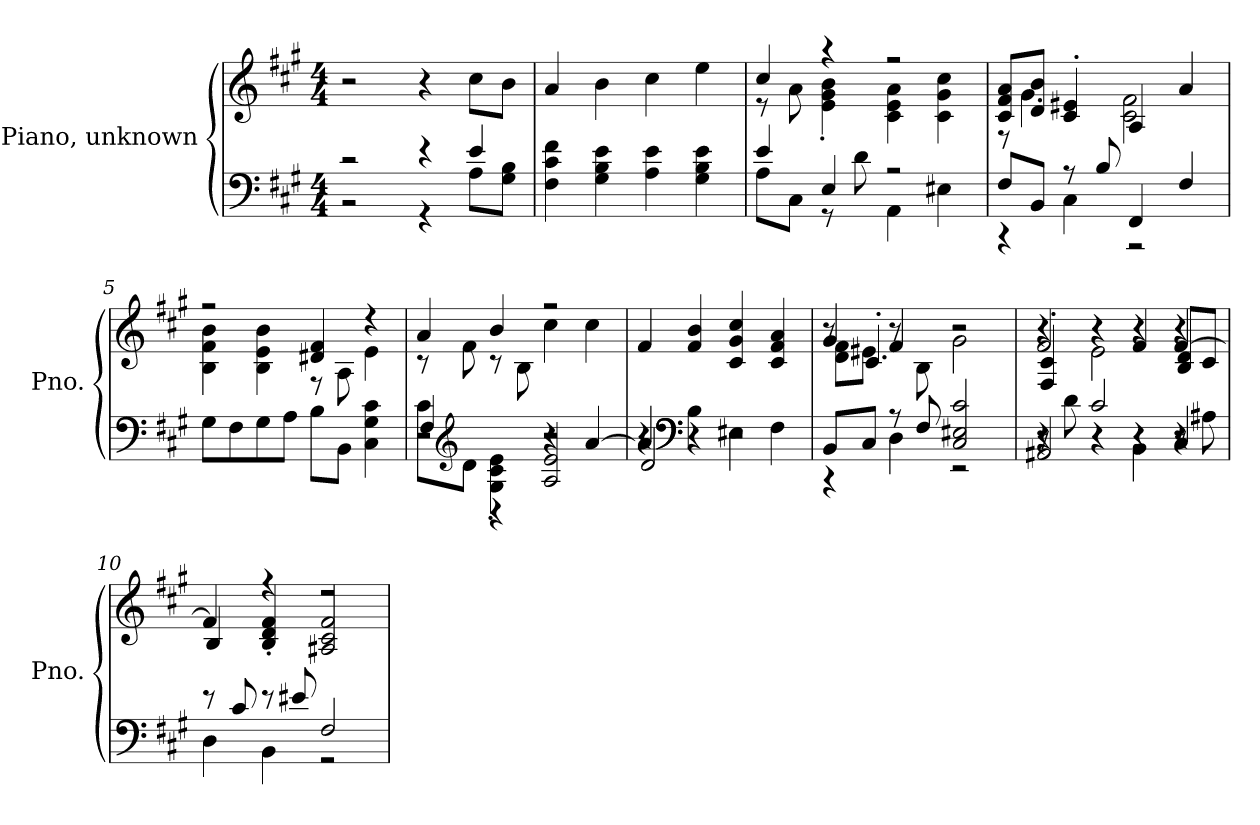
**kern	**kern
*part1	*part1
*staff2	*staff1
*I"Piano, unknown	*
*I'Pno.	*
*clefF4	*clefG2
*k[f#c#g#]	*k[f#c#g#]
*M4/4	*M4/4
*MM120	*MM120
=1	=1
*^	*
2r	2r	2r
4r	4r	4r
4e/	8A\L	8cc#\L
.	8G#\ 8B\J	8b\J
*v	*v	*
=2	=2
4F#\ 4c#\ 4f#\	4a/
4G#\ 4B\ 4e\	4b\
4A\ 4e\	4cc#\
4G#\ 4B\ 4e\	4ee\
=3	=3
*^	*^
4e/	8A\L	4cc#/	8r
.	8C#\J	.	8a\
4E/	8r	4r	4e\' 4g#\' 4b\'
.	8d\	.	.
2r	4AA\	2r	4c#\ 4e\ 4a\
.	4E#X\	.	4c#\ 4g#\ 4cc#\
=4	=4	=4	=4
8F#/L	4r	8c#/ 8f#/ 8a/L	8r
8BB/J	.	8d/ 8b/J	4.g#\
8r	4C#\	4c#/' 4e#X/'	.
8B/	.	.	.
4FF#/	2r	4A/	2c#\ 2f#\
4F#/	.	4a/	.
*v	*v	*	*
=5	=5	=5
8G#\L	2r	4B\ 4f#\ 4b\
8F#\	.	.
8G#\	.	4B\ 4e\ 4b\
8A\J	.	.
8B\L	4d#X/ 4f#/	8r
8BB\J	.	8A\
4C#\ 4G#\ 4c#\	4r	4e\
!!LO:LB:g=z	!!
=6	=6	=6
*^	*	*
*	*^	*	*
2r	8c#\L	4F#/	4a/	8r
*clefG2	*	*	*	*
.	8d\J	.	.	8f#\
.	4G#\' 4c#\' 4e\'	4r	4b/	8r
.	.	.	.	8B\
4r	2r	2A/ 2e/	2r	4cc#\
[4a/	.	.	.	4cc#\
*	*	*	*v	*v
=7	=7	=7	=7
4a/]	4r	2d/	4f#/
*clefF4	*	*	*
4r	4B\	.	4f#/ 4b/
2r	4E#X\	2r	4c#/ 4g#/ 4cc#/
.	4F#\	.	4c#/ 4f#/ 4a/
*	*v	*v	*
=8	=8	=8
*	*	*^
*	*	*	*^
8BB/L	4r	4g#/	8d\ 8f#\L	8r
8C#/J	.	.	8e#X\J	4.c#'/
8r	4D\	4f#/	8r	.
8F#/	.	.	8B\	.
2C#/ 2E#X/ 2c#/	2r	2r	2g#\	2r
=9	=9	=9	=9	=9
*	*^	*	*	*
4r	8r	2AA#X/	2f#/	4r	4F#/' 4c#/'
.	8d\	.	.	.	.
2c#/	4r	.	.	2e\	4r
.	4BB\	4r	4r	.	4f#/
4r	8r	4C#/	[4f#/	4r	8B/ 8d/L
.	8A#X\	.	.	.	8c#/J
*	*v	*v	*	*	*
*	*	*	*v	*v
=10	=10	=10	=10
8r	4D\	4f#/]	4B/
8c#/	.	.	.
8r	4BB\	4r	4B/' 4d/' 4f#/'
8e#X/	.	.	.
2F#/	2r	2r	2A#X/ 2c#/ 2f#/
*v	*v	*	*
*	*v	*v
=	=
*-	*-
